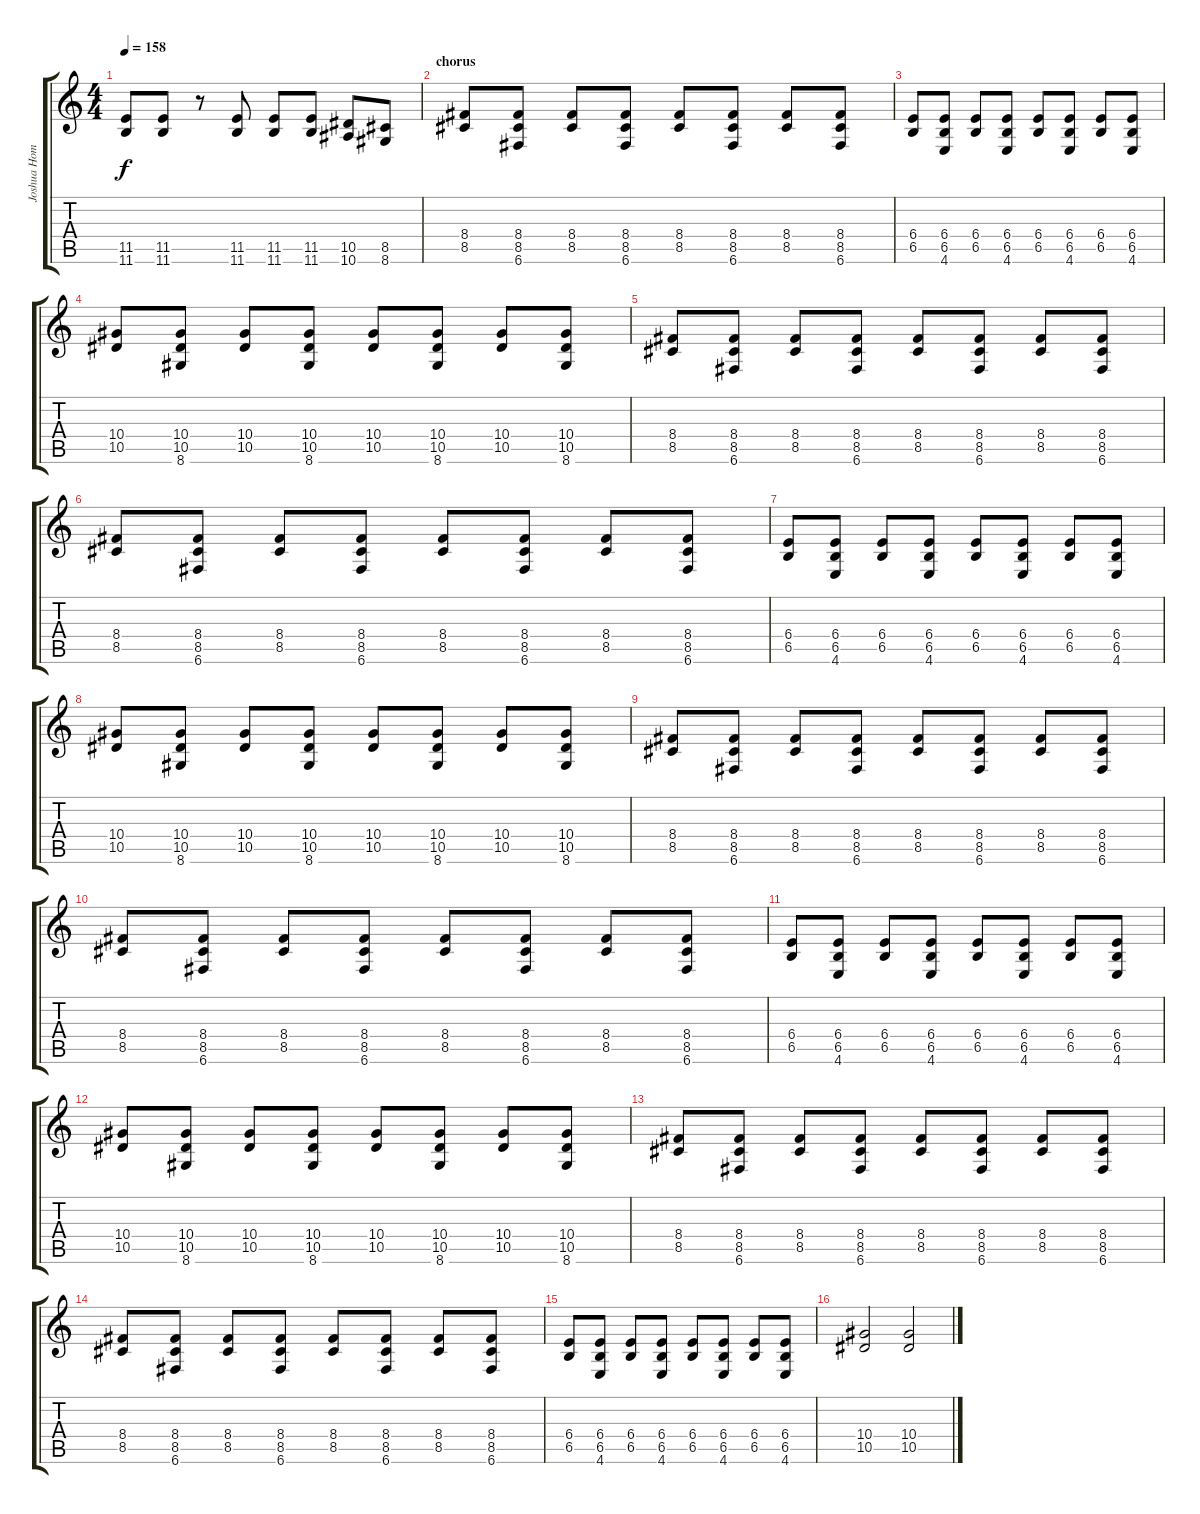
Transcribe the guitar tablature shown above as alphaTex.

\track ("Joshua Homme - solo guitar" "Joshua Hom") {instrument overdrivenguitar}
\staff {score tabs}
\tuning (C4 G3 Eb3 Bb2 F2 C2) {hide}
\ts (4 4)
\tempo 158
\clef g2
\ks c
(11.5 11.6).8{dy f} (11.5 11.6).8 r.8 (11.5 11.6).8 (11.5 11.6).8 (11.5 11.6).8 (10.5 10.6).8 (8.5 8.6).8 |
\section ("" "chorus")
(8.4 8.5).8 (8.4 8.5 6.6).8 (8.4 8.5).8 (8.4 8.5 6.6).8 (8.4 8.5).8 (8.4 8.5 6.6).8 (8.4 8.5).8 (8.4 8.5 6.6).8 |
(6.4 6.5).8 (6.4 6.5 4.6).8 (6.4 6.5).8 (6.4 6.5 4.6).8 (6.4 6.5).8 (6.4 6.5 4.6).8 (6.4 6.5).8 (6.4 6.5 4.6).8 |
(10.4 10.5).8 (10.4 10.5 8.6).8 (10.4 10.5).8 (10.4 10.5 8.6).8 (10.4 10.5).8 (10.4 10.5 8.6).8 (10.4 10.5).8 (10.4 10.5 8.6).8 |
(8.4 8.5).8 (8.4 8.5 6.6).8 (8.4 8.5).8 (8.4 8.5 6.6).8 (8.4 8.5).8 (8.4 8.5 6.6).8 (8.4 8.5).8 (8.4 8.5 6.6).8 |
(8.4 8.5).8 (8.4 8.5 6.6).8 (8.4 8.5).8 (8.4 8.5 6.6).8 (8.4 8.5).8 (8.4 8.5 6.6).8 (8.4 8.5).8 (8.4 8.5 6.6).8 |
(6.4 6.5).8 (6.4 6.5 4.6).8 (6.4 6.5).8 (6.4 6.5 4.6).8 (6.4 6.5).8 (6.4 6.5 4.6).8 (6.4 6.5).8 (6.4 6.5 4.6).8 |
(10.4 10.5).8 (10.4 10.5 8.6).8 (10.4 10.5).8 (10.4 10.5 8.6).8 (10.4 10.5).8 (10.4 10.5 8.6).8 (10.4 10.5).8 (10.4 10.5 8.6).8 |
(8.4 8.5).8 (8.4 8.5 6.6).8 (8.4 8.5).8 (8.4 8.5 6.6).8 (8.4 8.5).8 (8.4 8.5 6.6).8 (8.4 8.5).8 (8.4 8.5 6.6).8 |
(8.4 8.5).8 (8.4 8.5 6.6).8 (8.4 8.5).8 (8.4 8.5 6.6).8 (8.4 8.5).8 (8.4 8.5 6.6).8 (8.4 8.5).8 (8.4 8.5 6.6).8 |
(6.4 6.5).8 (6.4 6.5 4.6).8 (6.4 6.5).8 (6.4 6.5 4.6).8 (6.4 6.5).8 (6.4 6.5 4.6).8 (6.4 6.5).8 (6.4 6.5 4.6).8 |
(10.4 10.5).8 (10.4 10.5 8.6).8 (10.4 10.5).8 (10.4 10.5 8.6).8 (10.4 10.5).8 (10.4 10.5 8.6).8 (10.4 10.5).8 (10.4 10.5 8.6).8 |
(8.4 8.5).8 (8.4 8.5 6.6).8 (8.4 8.5).8 (8.4 8.5 6.6).8 (8.4 8.5).8 (8.4 8.5 6.6).8 (8.4 8.5).8 (8.4 8.5 6.6).8 |
(8.4 8.5).8 (8.4 8.5 6.6).8 (8.4 8.5).8 (8.4 8.5 6.6).8 (8.4 8.5).8 (8.4 8.5 6.6).8 (8.4 8.5).8 (8.4 8.5 6.6).8 |
(6.4 6.5).8 (6.4 6.5 4.6).8 (6.4 6.5).8 (6.4 6.5 4.6).8 (6.4 6.5).8 (6.4 6.5 4.6).8 (6.4 6.5).8 (6.4 6.5 4.6).8 |
(10.4 10.5).2 (10.4 10.5).2
